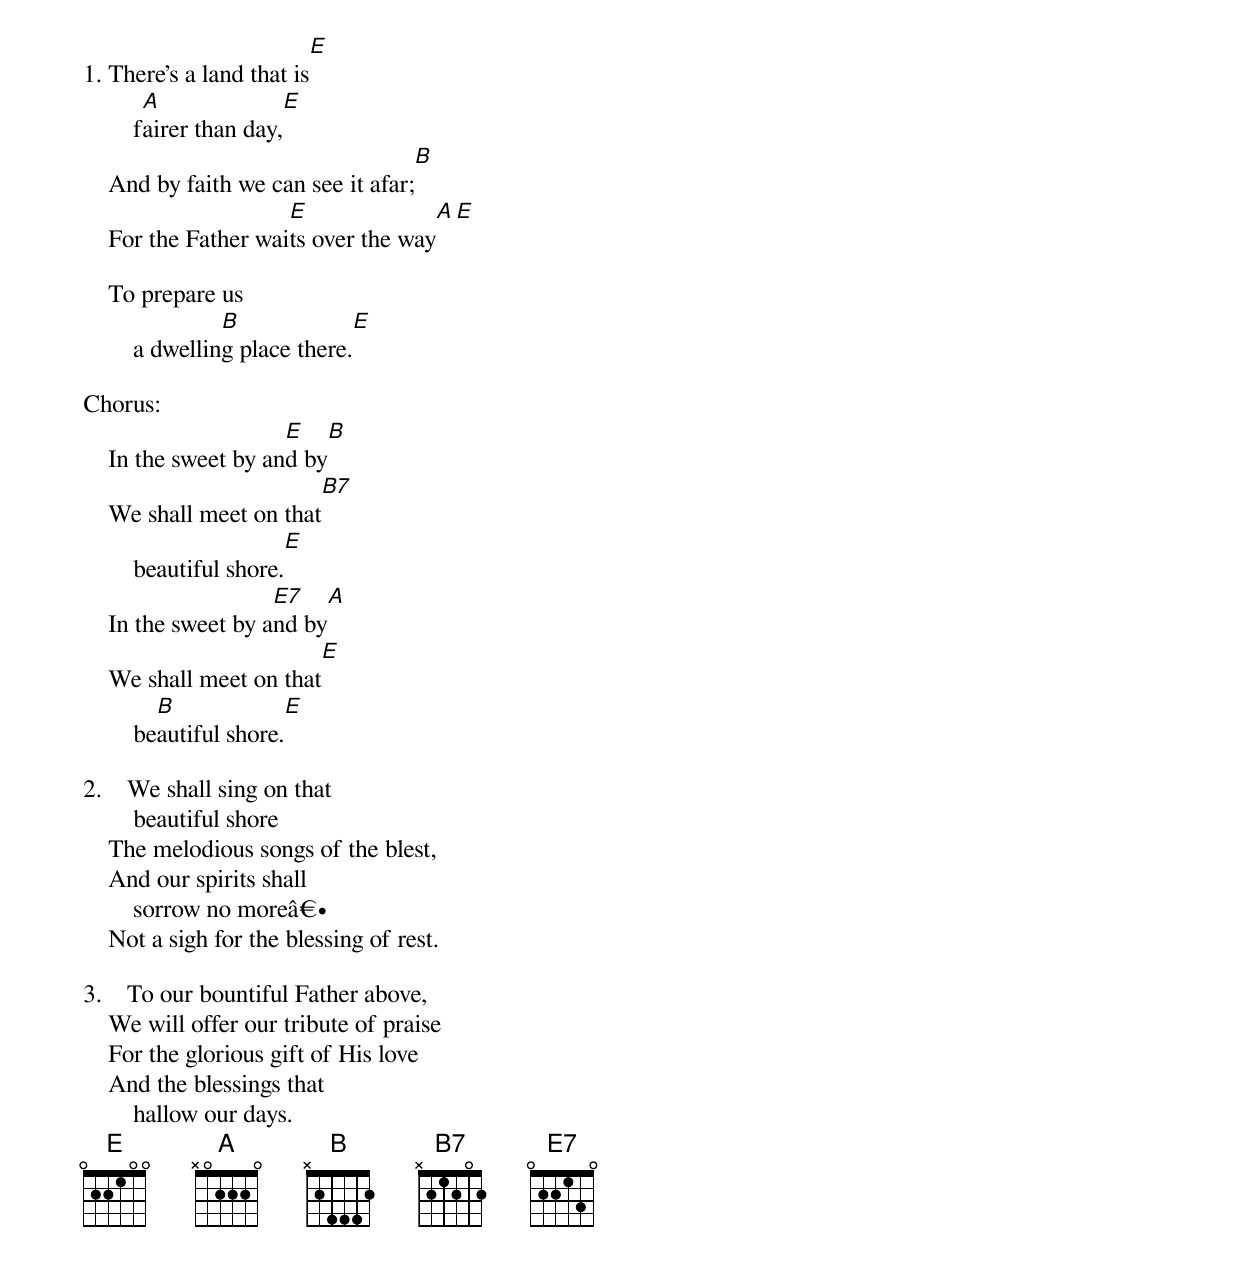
                          E
1. There's a land that is
         A                   E
        fairer than day,
                                                             B
    And by faith we can see it afar;
                      E                     A                 E
    For the Father waits over the way

    To prepare us
                 B                        E
        a dwelling place there.

Chorus:
                      E                     B
    In the sweet by and by
                          B7
    We shall meet on that
                              E
        beautiful shore.
                     E7                    A
    In the sweet by and by
                           E
    We shall meet on that
          B                  E
        beautiful shore.

2.    We shall sing on that
        beautiful shore
    The melodious songs of the blest,
    And our spirits shall
        sorrow no moreâ€•
    Not a sigh for the blessing of rest.

3.    To our bountiful Father above,
    We will offer our tribute of praise
    For the glorious gift of His love
    And the blessings that
        hallow our days.
